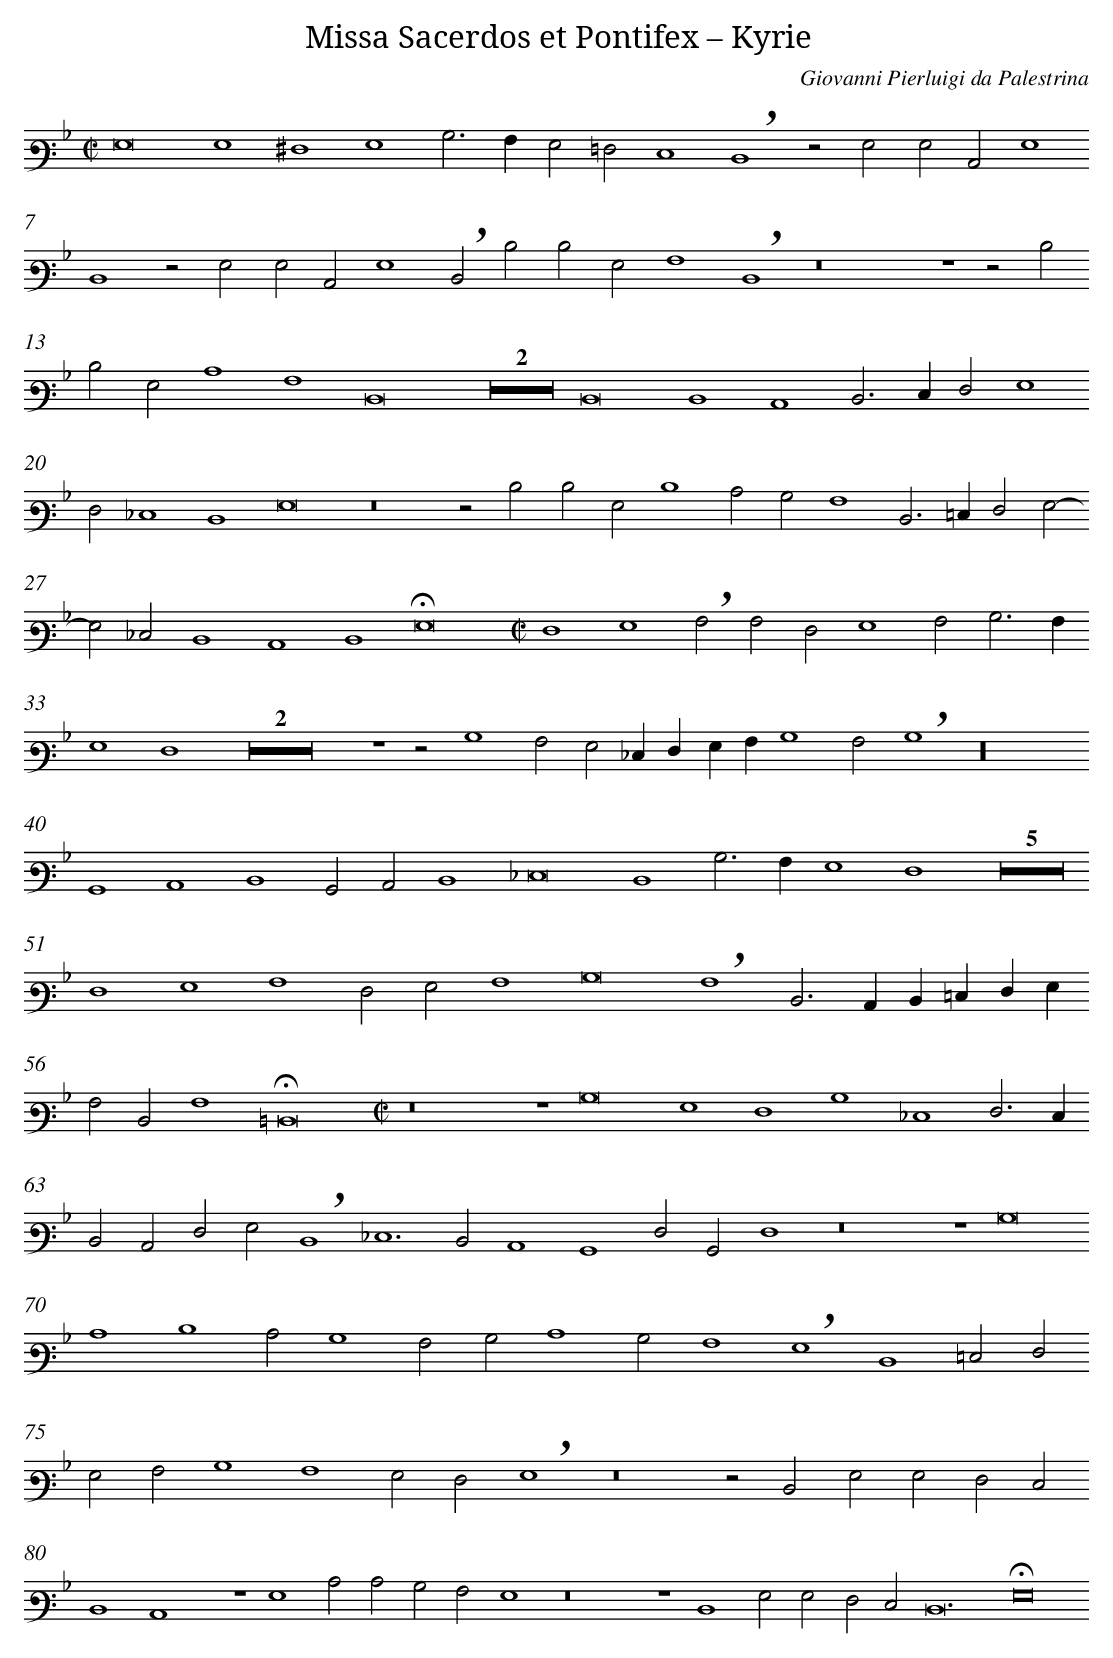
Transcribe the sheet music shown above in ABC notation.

X:1
T: Missa Sacerdos et Pontifex – Kyrie
C: Giovanni Pierluigi da Palestrina
L: 1/4
M: C|
K: F clef=F3
G,8 [|]
G,4^F,4 [|]
G,4B,3A, [|]
G,2=F,2E,4 [|]
!breath!D,4z2G,2 [|]
G,2C,2G,4 [|]
D,4z2G,2 [|]
G,2C,2G,4 [|]
!breath!D,2D2D2G,2 [|]
A,4!breath!D,4 [|]
z8 [|]
z4z2D2 [|]
D2G,2C4 [|]
A,4D,8 [|]
Z2 [|]
D,8 [|]
D,4C,4 [|]
D,2>E,2F,2G,4 [|]
F,2_E,4 [|]
D,4G,8 [|]
z8 [|]
z2D2 [|]
D2G,2D4 [|]
C2B,2A,4 [|]
D,2>=E,2F,2G,2- [|]
G,2_E,2D,4 [|]
C,4D,4 [|]
!fermata!G,8 [|]
[M:C|]F,4G,4 [|]
!breath!A,2A,2F,2G,4 [|]
A,2B,3A, [|]
G,4F,4 [|]
Z2 [|]
z4z2B,4 [|]
A,2G,2_E,F, [|]
G,A,B,4A,2 [|]
!breath!B,4z16 [|]
 [|]
B,,4 [|]
C,4D,4 [|]
B,,2C,2D,4 [|]
_E,8 [|]
D,4B,3A, [|]
G,4F,4 [|]
Z5 [|]
F,4G,4 [|]
A,4F,2G,2 [|]
A,4B,8 [|]
!breath!A,4 [|]
D,2>C,2D,=E,F,G, [|]
A,2D,2A,4 [|]
!fermata!=D,8 [|]
[M:C|]z8 [|]
z4B,8 [|]
G,4 [|]
F,4B,4 [|]
_E,4F,3E, [|]
D,2C,2F,2G,2 [|]
!breath!D,4_E,6 [|]
D,2C,4 [|]
B,,4F,2B,,2 [|]
F,4z8 [|]
z4 [|]
B,8 [|]
C4D4 [|]
C2B,4A,2 [|]
B,2C4B,2 [|]
A,4!breath!G,4 [|]
D,4=E,2F,2 [|]
G,2A,2B,4 [|]
A,4G,2F,2 [|]
!breath!G,4z8 [|]
z2D,2 [|]
G,2G,2F,2E,2 [|]
D,4C,4 [|]
z4G,4 [|]
C2C2B,2A,2 [|]
G,4z8 [|]
z4 [|]
D,4G,2G,2 [|]
F,2E,2D,12 [|]
 [|]
!fermata!G,8 [|]
